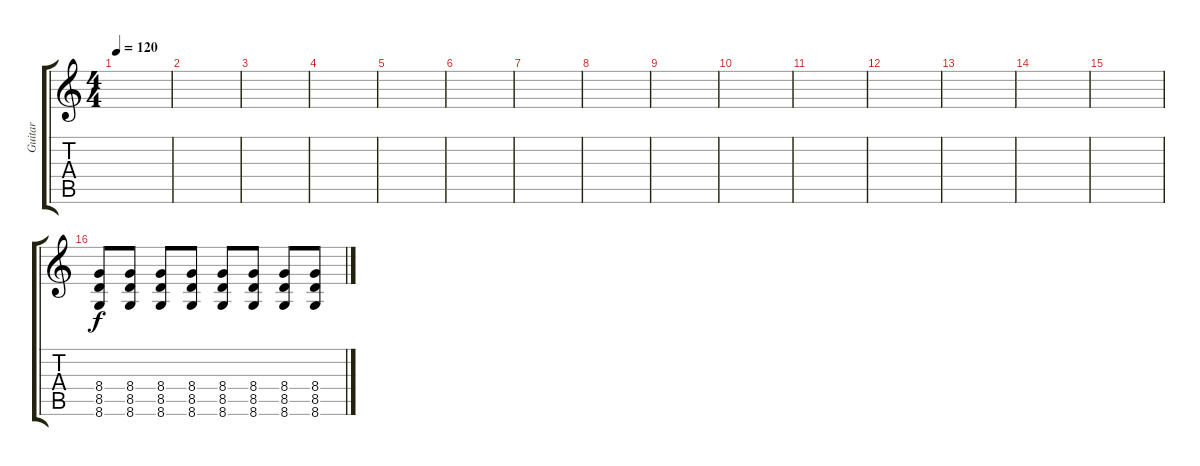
\track ("Guitar" "Guitar") {instrument overdrivenguitar}
\staff {score tabs}
\tuning (Db4 Ab3 E3 B2 Gb2 B1) {hide}
\ts (4 4)
\tempo 120
\clef g2
\ks c
|
|
|
|
|
|
|
|
|
|
|
|
|
|
|
(8.4 8.5 8.6).8 (8.4 8.5 8.6).8 (8.4 8.5 8.6).8 (8.4 8.5 8.6).8 (8.4 8.5 8.6).8 (8.4 8.5 8.6).8 (8.4 8.5 8.6).8 (8.4 8.5 8.6).8
